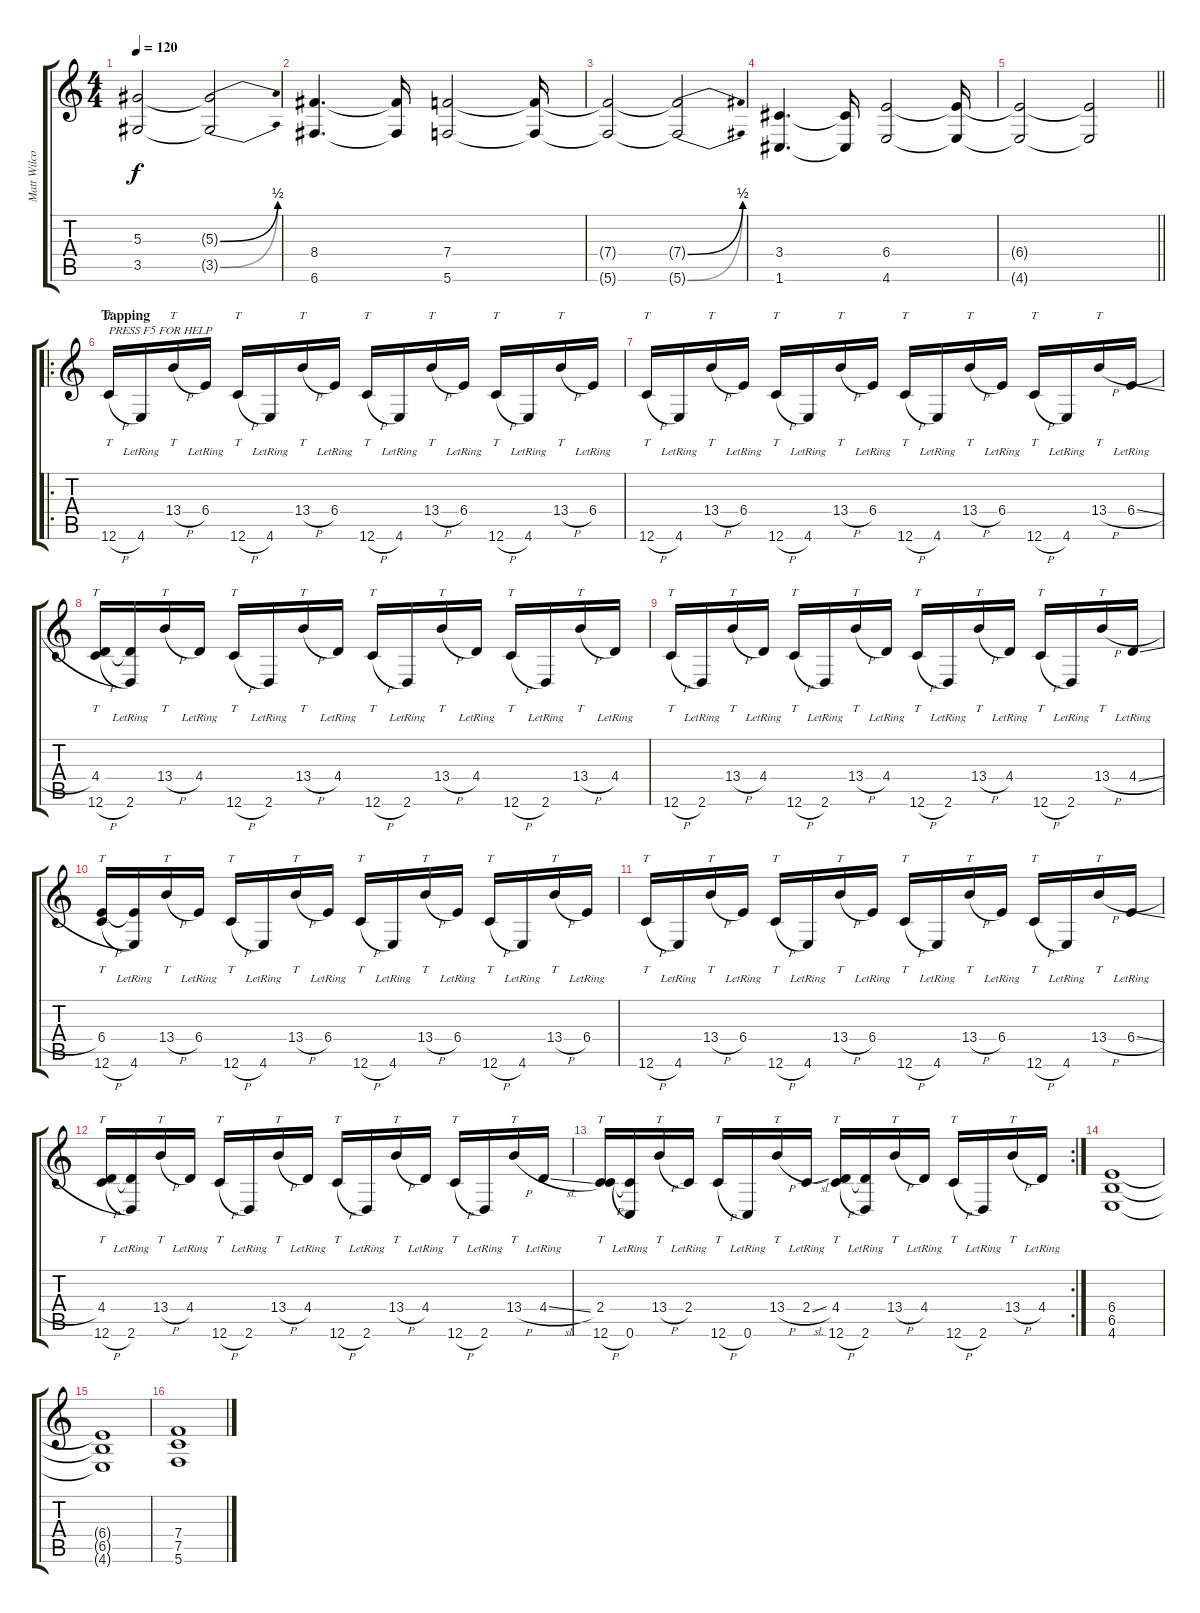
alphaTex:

\track ("Matt Wilcock" "Matt Wilco") {instrument distortionguitar}
\staff {score tabs}
\tuning (C4 G3 Eb3 Bb2 F2 C2) {hide}
\ts (4 4)
\tempo 120
\clef g2
\ks c
(5.3{t} 3.5{t}).2{dy f} (5.3{be (bend 0 0 60 2) t} 3.5{be (bend 0 0 60 2) t}).2 |
(8.4 6.6).4{d instrument distortionguitar} (8.4{t} 6.6{t}).16 (7.4 5.6).2 (7.4{t} 5.6{t}).16 |
(7.4{t} 5.6{t}).2 (7.4{be (bend 0 0 60 2) t} 5.6{be (bend 0 0 60 2) t}).2 |
(3.4 1.6).4{d instrument distortionguitar} (3.4{t} 1.6{t}).16 (6.4 4.6).2 (6.4{t} 4.6{t}).16 |
\barLineRight lightlight
(6.4{t} 4.6{t}).2 (6.4{t} 4.6{t}).2 |
\ro
\section ("" "Tapping")
12.6{h}.16{tt txt "PRESS F5 FOR HELP"} 4.6{lr}.16 13.4{h}.16{tt} 6.4{lr}.16 12.6{h}.16{tt} 4.6{lr}.16 13.4{h}.16{tt} 6.4{lr}.16 12.6{h}.16{tt} 4.6{lr}.16 13.4{h}.16{tt} 6.4{lr}.16 12.6{h}.16{tt} 4.6{lr}.16 13.4{h}.16{tt} 6.4{lr}.16 |
12.6{h}.16{tt} 4.6{lr}.16 13.4{h}.16{tt} 6.4{lr}.16 12.6{h}.16{tt} 4.6{lr}.16 13.4{h}.16{tt} 6.4{lr}.16 12.6{h}.16{tt} 4.6{lr}.16 13.4{h}.16{tt} 6.4{lr}.16 12.6{h}.16{tt} 4.6{lr}.16 13.4{h}.16{tt} 6.4{sl lr}.16 |
(4.4 12.6{h}).16{tt} (4.4{t} 2.6{lr}).16 13.4{h}.16{tt} 4.4{lr}.16 12.6{h}.16{tt} 2.6{lr}.16 13.4{h}.16{tt} 4.4{lr}.16 12.6{h}.16{tt} 2.6{lr}.16 13.4{h}.16{tt} 4.4{lr}.16 12.6{h}.16{tt} 2.6{lr}.16 13.4{h}.16{tt} 4.4{lr}.16 |
12.6{h}.16{tt} 2.6{lr}.16 13.4{h}.16{tt} 4.4{lr}.16 12.6{h}.16{tt} 2.6{lr}.16 13.4{h}.16{tt} 4.4{lr}.16 12.6{h}.16{tt} 2.6{lr}.16 13.4{h}.16{tt} 4.4{lr}.16 12.6{h}.16{tt} 2.6{lr}.16 13.4{h}.16{tt} 4.4{sl lr}.16 |
(6.4 12.6{h}).16{tt} (6.4{t} 4.6{lr}).16 13.4{h}.16{tt} 6.4{lr}.16 12.6{h}.16{tt} 4.6{lr}.16 13.4{h}.16{tt} 6.4{lr}.16 12.6{h}.16{tt} 4.6{lr}.16 13.4{h}.16{tt} 6.4{lr}.16 12.6{h}.16{tt} 4.6{lr}.16 13.4{h}.16{tt} 6.4{lr}.16 |
12.6{h}.16{tt} 4.6{lr}.16 13.4{h}.16{tt} 6.4{lr}.16 12.6{h}.16{tt} 4.6{lr}.16 13.4{h}.16{tt} 6.4{lr}.16 12.6{h}.16{tt} 4.6{lr}.16 13.4{h}.16{tt} 6.4{lr}.16 12.6{h}.16{tt} 4.6{lr}.16 13.4{h}.16{tt} 6.4{sl lr}.16 |
(4.4 12.6{h}).16{tt} (4.4{t} 2.6{lr}).16 13.4{h}.16{tt} 4.4{lr}.16 12.6{h}.16{tt} 2.6{lr}.16 13.4{h}.16{tt} 4.4{lr}.16 12.6{h}.16{tt} 2.6{lr}.16 13.4{h}.16{tt} 4.4{lr}.16 12.6{h}.16{tt} 2.6{lr}.16 13.4{h}.16{tt} 4.4{sl lr}.16 |
\rc 2
(2.4 12.6{h}).16{tt} (2.4{t} 0.6{lr}).16 13.4{h}.16{tt} 2.4{lr}.16 12.6{h}.16{tt} 0.6{lr}.16 13.4{h}.16{tt} 2.4{sl lr}.16 (4.4 12.6{h}).16{tt} (4.4{t} 2.6{lr}).16 13.4{h}.16{tt} 4.4{lr}.16 12.6{h}.16{tt} 2.6{lr}.16 13.4{h}.16{tt} 4.4{lr}.16 |
(6.4 6.5 4.6).1 |
(6.4{t} 6.5{t} 4.6{t}).1 |
(7.4 7.5 5.6).1
